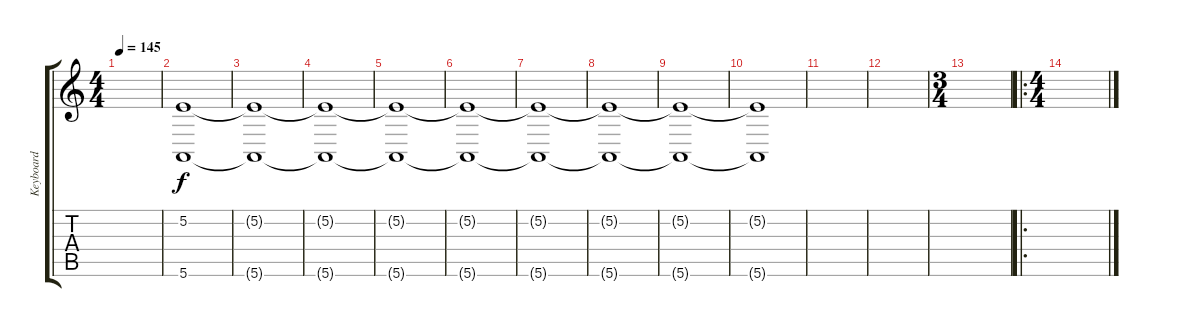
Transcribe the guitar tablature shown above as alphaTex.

\track ("Keyboard" "Keyboard") {instrument pad2warm}
\staff {score tabs}
\tuning (E4 B3 G3 D3 A2 E2) {hide}
\ts (4 4)
\tempo 145
\clef g2
\ks c
|
(5.2 5.6).1 |
(5.2{t} 5.6{t}).1 |
(5.2{t} 5.6{t}).1 |
(5.2{t} 5.6{t}).1 |
(5.2{t} 5.6{t}).1 |
(5.2{t} 5.6{t}).1 |
(5.2{t} 5.6{t}).1 |
(5.2{t} 5.6{t}).1 |
(5.2{t} 5.6{t}).1 |
|
|
\ts (3 4)
|
\ro
\ts (4 4)
